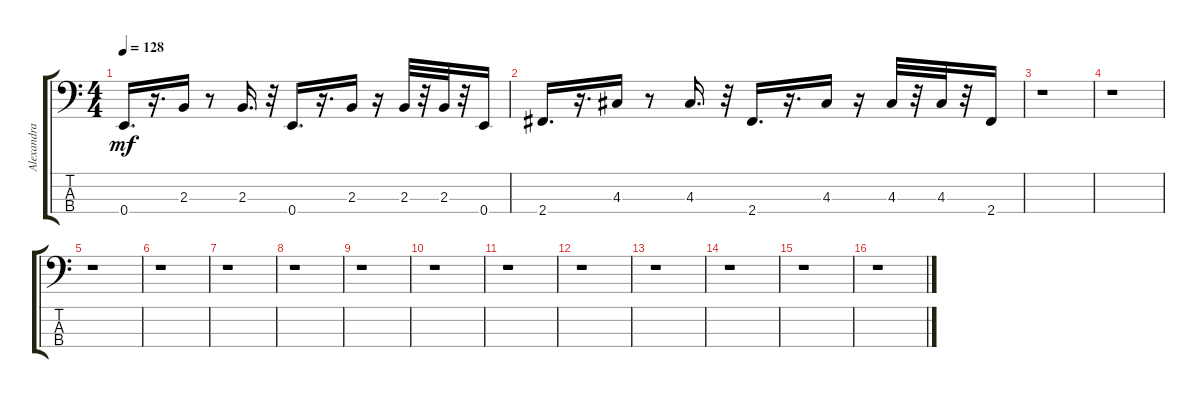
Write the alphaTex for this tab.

\track ("Alexandra Stan - Mr Saxobeat" "Alexandra ") {instrument synthbass1}
\staff {score tabs}
\tuning (G2 D2 A1 E1) {hide}
\ts (4 4)
\tempo 128
\clef f4
\ks c
0.4.16{d dy mf} r.16{d} 2.3.16 r.8 2.3.16{d} r.32 0.4.16{d} r.16{d} 2.3.16 r.16 2.3.32 r.32 2.3.32 r.32 0.4.16 |
2.4.16{d} r.16{d} 4.3.16 r.8 4.3.16{d} r.32 2.4.16{d} r.16{d} 4.3.16 r.16 4.3.32 r.32 4.3.32 r.32 2.4.16 |
r.1 |
r.1 |
r.1 |
r.1 |
r.1 |
r.1 |
r.1 |
r.1 |
r.1 |
r.1 |
r.1 |
r.1 |
r.1 |
r.1
